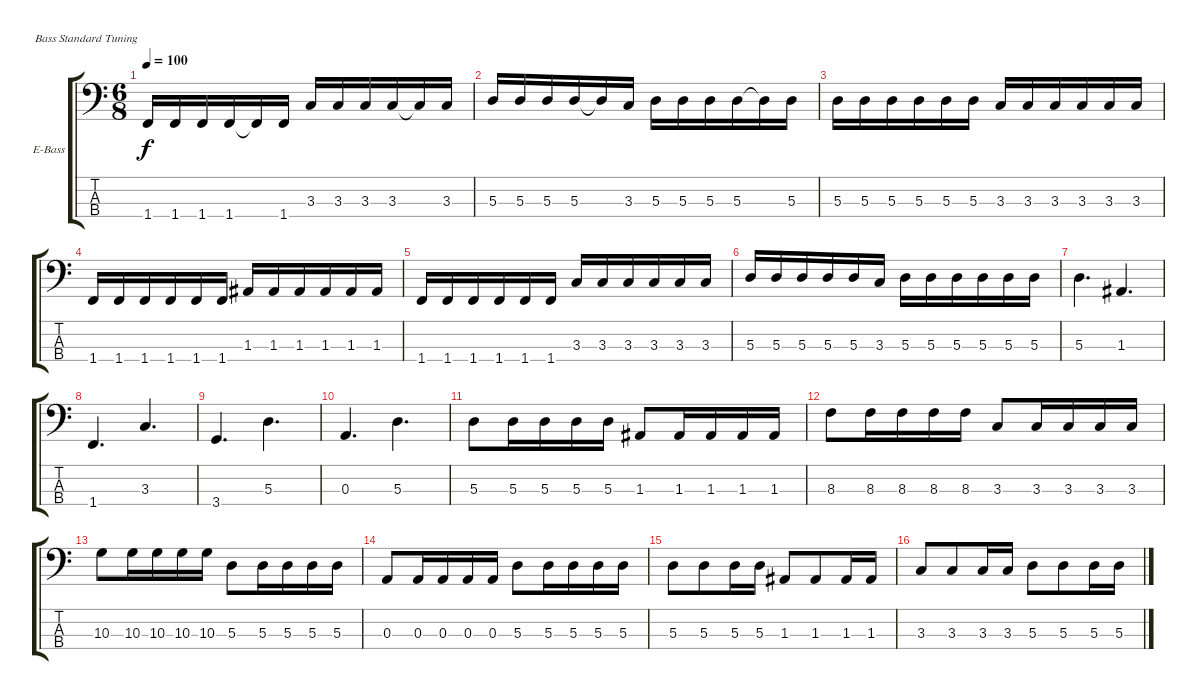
\defaultSystemsLayout 4
\bracketExtendMode groupsimilarinstruments
\firstSystemTrackNameOrientation horizontal
\otherSystemsTrackNameOrientation horizontal
\track ("Electric Bass" "E-Bass") {instrument electricbassfinger}
\staff {score tabs}
\tuning (G2 D2 A1 E1)
\ts (6 8)
\tempo 100
\clef f4
\scale
0.333333
\ks c
1.4.16{dy f} 1.4.16 1.4.16 1.4.16 1.4{t}.16 1.4.16 3.3.16 3.3.16 3.3.16 3.3.16 3.3{t}.16 3.3.16 |
\scale
0.333333 5.3.16 5.3.16 5.3.16 5.3.16 5.3{t}.16 3.3.16 5.3.16 5.3.16 5.3.16 5.3.16 5.3{t}.16 5.3.16 |
\scale
0.333333 5.3.16 5.3.16 5.3.16 5.3.16 5.3.16 5.3.16 3.3.16 3.3.16 3.3.16 3.3.16 3.3.16 3.3.16 |
\scale
0.333333 1.4.16 1.4.16 1.4.16 1.4.16 1.4.16 1.4.16 1.3.16 1.3.16 1.3.16 1.3.16 1.3.16 1.3.16 |
\scale
0.333333 1.4.16 1.4.16 1.4.16 1.4.16 1.4.16 1.4.16 3.3.16 3.3.16 3.3.16 3.3.16 3.3.16 3.3.16 |
\scale
0.333333 5.3.16 5.3.16 5.3.16 5.3.16 5.3.16 3.3.16 5.3.16 5.3.16 5.3.16 5.3.16 5.3.16 5.3.16 |
\scale
0.333333 5.3.4{d} 1.3.4{d} |
\scale
0.333333 1.4.4{d} 3.3.4{d} |
\scale
0.333333 3.4.4{d} 5.3.4{d} |
\scale
0.333333 0.3.4{d} 5.3.4{d} |
\scale
0.333333 5.3.8 5.3.16 5.3.16 5.3.16 5.3.16 1.3.8 1.3.16 1.3.16 1.3.16 1.3.16 |
\scale
0.333333 8.3.8 8.3.16 8.3.16 8.3.16 8.3.16 3.3.8 3.3.16 3.3.16 3.3.16 3.3.16 |
\scale
0.333333 10.3.8 10.3.16 10.3.16 10.3.16 10.3.16 5.3.8 5.3.16 5.3.16 5.3.16 5.3.16 |
\scale
0.333333 0.3.8 0.3.16 0.3.16 0.3.16 0.3.16 5.3.8 5.3.16 5.3.16 5.3.16 5.3.16 |
\scale
0.333333 5.3.8 5.3.8 5.3.16 5.3.16 1.3.8 1.3.8 1.3.16 1.3.16 |
\scale
0.333333 3.3.8 3.3.8 3.3.16 3.3.16 5.3.8 5.3.8 5.3.16 5.3.16
